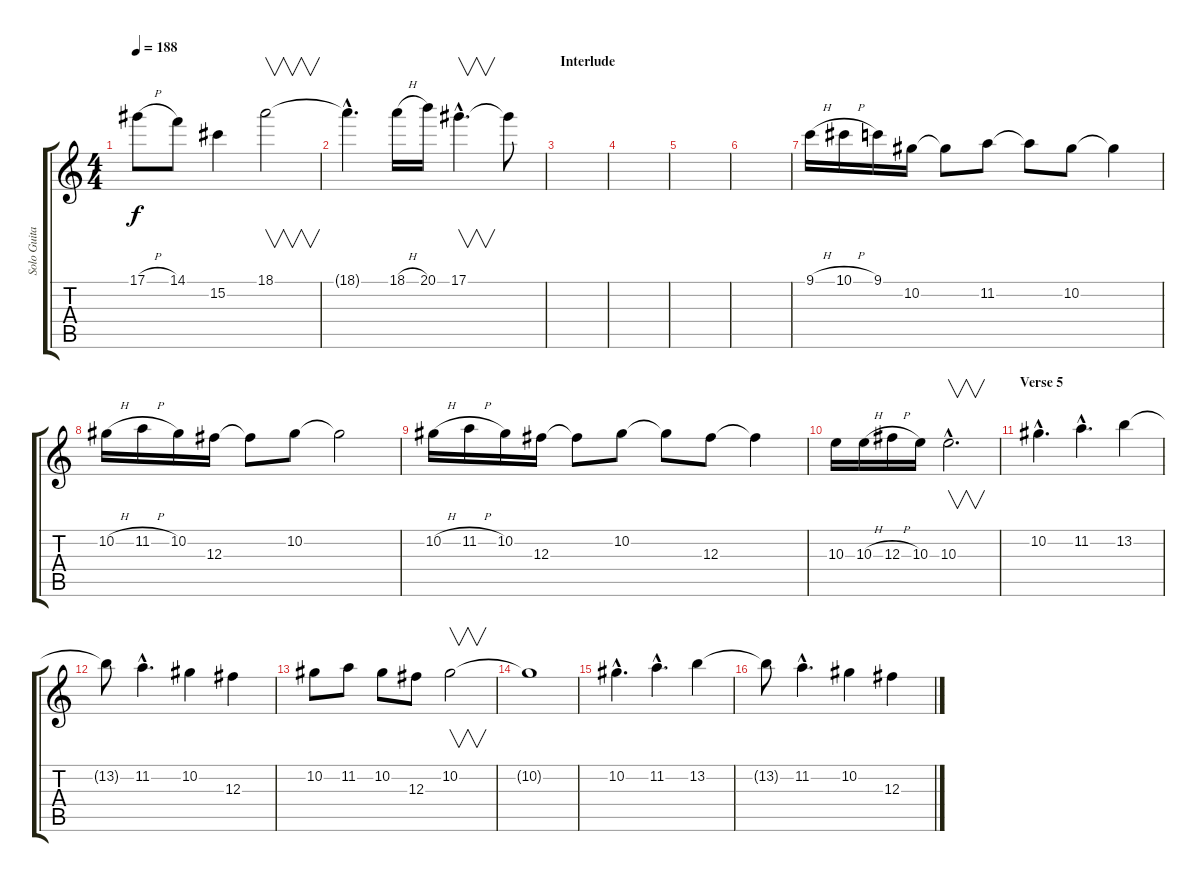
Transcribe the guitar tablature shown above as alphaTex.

\track ("Solo Guitar" "Solo Guita") {instrument distortionguitar}
\staff {score tabs}
\tuning (Eb4 Bb3 Gb3 Db3 Ab2 Eb2) {hide}
\ts (4 4)
\tempo 188
\clef g2
\ks c
17.1{h}.8{dy f} 14.1.8 15.2.4 18.1.2{v} |
18.1{hac t}.4{d} 18.1{h}.16 20.1.16 17.1{hac}.4{v d} 17.1{t}.8 |
\section ("" "Interlude")
|
|
|
|
9.1{h}.16 10.1{h}.16 9.1.16 10.2.16 10.2{t}.8 11.2.8 11.2{t}.8 10.2.8 10.2{t}.4 |
10.2{h}.16 11.2{h}.16 10.2.16 12.3.16 12.3{t}.8 10.2.8 10.2{t}.2 |
10.2{h}.16 11.2{h}.16 10.2.16 12.3.16 12.3{t}.8 10.2.8 10.2{t}.8 12.3.8 12.3{t}.4 |
10.3.16 10.3{h}.16 12.3{h}.16 10.3.16 10.3{hac}.2{v d} |
\section ("" "Verse 5")
10.2{hac}.4{d} 11.2{hac}.4{d} 13.2.4 |
13.2{t}.8 11.2{hac}.4{d} 10.2.4 12.3.4 |
10.2.8 11.2.8 10.2.8 12.3.8 10.2.2{v} |
10.2{t}.1 |
10.2{hac}.4{d} 11.2{hac}.4{d} 13.2.4 |
13.2{t}.8 11.2{hac}.4{d} 10.2.4 12.3.4
